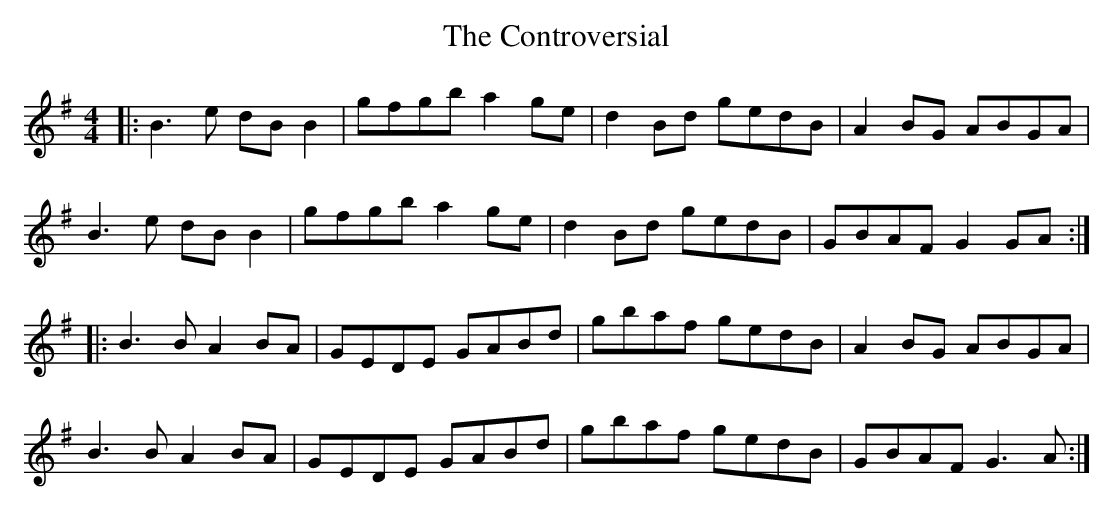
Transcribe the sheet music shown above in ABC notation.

X:1
T: The Controversial
M: 4/4
L: 1/8
K: Gmaj
|:B3 e dB B2|gfgb a2ge|d2 Bd gedB|A2 BG ABGA|
B3e dB B2|gfgb a2ge|d2Bd gedB|GBAF G2 GA:|
|:B3B A2 BA|GEDE GABd|gbaf gedB|A2 BG ABGA|
B3B A2BA|GEDE GABd|gbaf gedB|GBAF G3A:|
